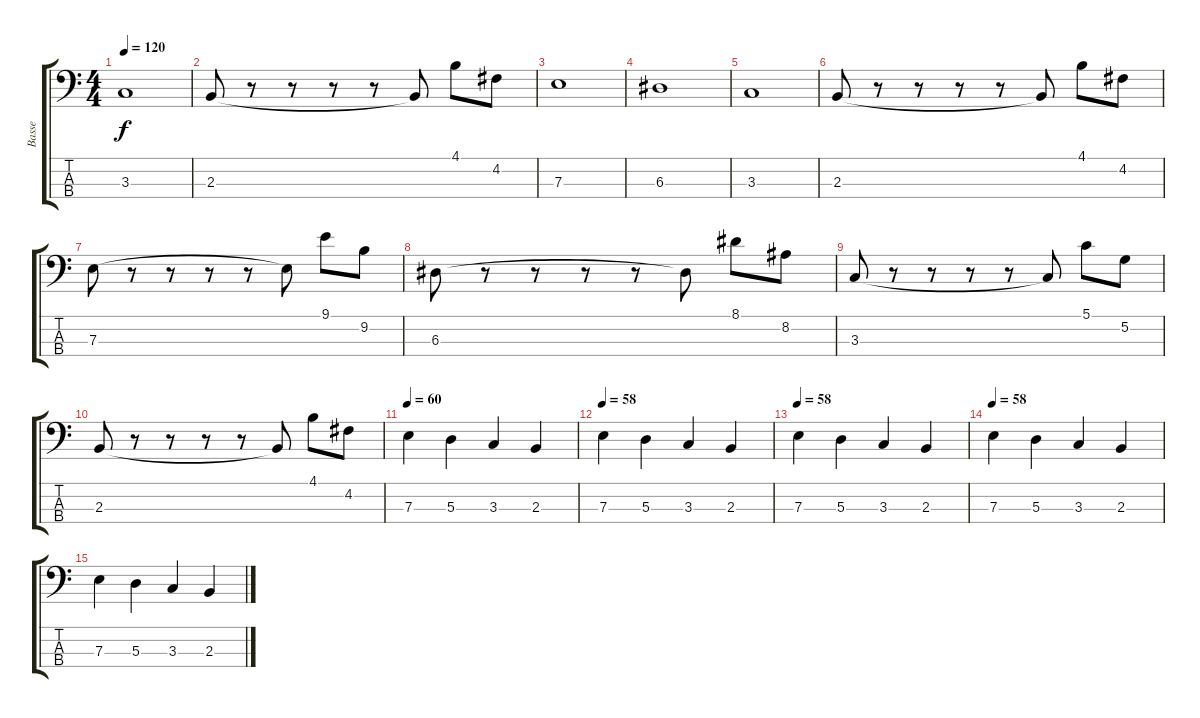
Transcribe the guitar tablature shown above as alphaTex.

\track ("Basse" "Basse") {instrument electricbassfinger}
\staff {score tabs}
\tuning (G2 D2 A1 E1) {hide}
\ts (4 4)
\tempo 120
\clef f4
\ks c
3.3.1{dy f} |
2.3.8 r.8 r.8 r.8 r.8 2.3{t}.8 4.1.8 4.2.8 |
7.3.1 |
6.3.1 |
3.3.1 |
2.3.8 r.8 r.8 r.8 r.8 2.3{t}.8 4.1.8 4.2.8 |
7.3.8 r.8 r.8 r.8 r.8 7.3{t}.8 9.1.8 9.2.8 |
6.3.8 r.8 r.8 r.8 r.8 6.3{t}.8 8.1.8 8.2.8 |
3.3.8 r.8 r.8 r.8 r.8 3.3{t}.8 5.1.8 5.2.8 |
2.3.8 r.8 r.8 r.8 r.8 2.3{t}.8 4.1.8 4.2.8 |
\tempo 60
7.3.4 5.3.4 3.3.4 2.3.4 |
\tempo 58
7.3.4 5.3.4 3.3.4 2.3.4 |
\tempo 58
7.3.4 5.3.4 3.3.4 2.3.4 |
\tempo 58
7.3.4 5.3.4 3.3.4 2.3.4 |
7.3.4 5.3.4 3.3.4 2.3.4
